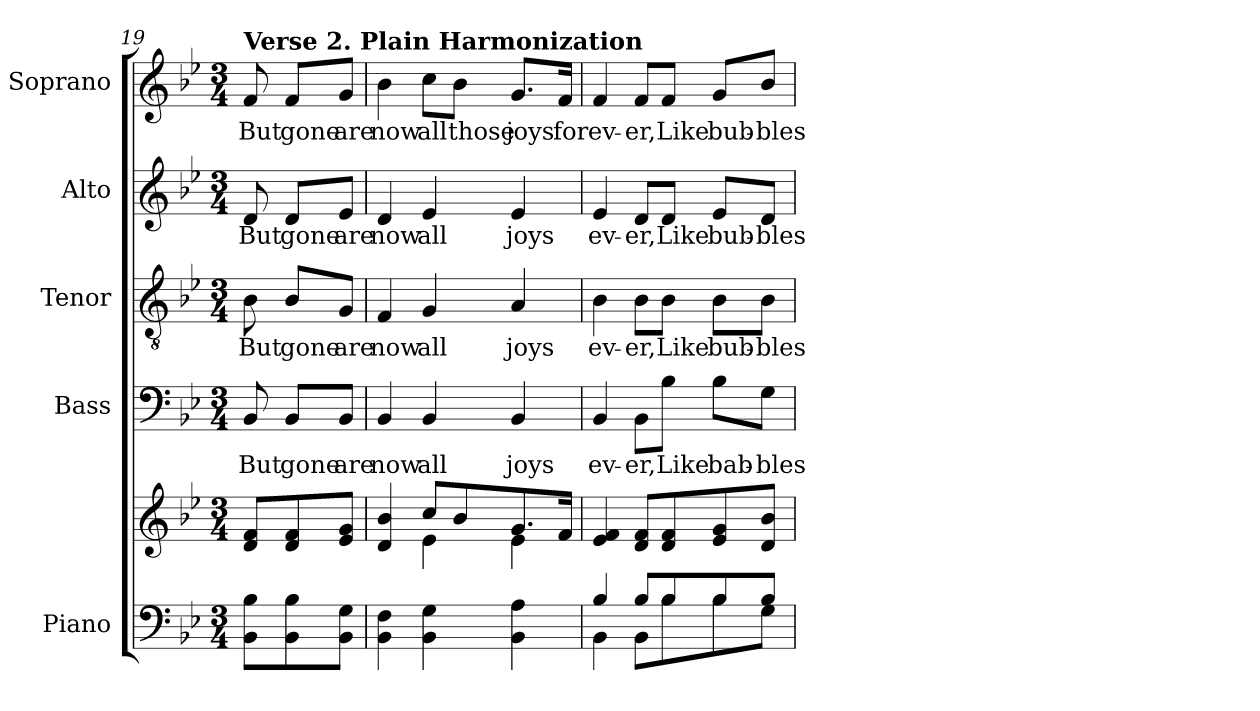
**kern	**kern	**kern	**text	**kern	**text	**kern	**text	**kern	**text
*part5	*part5	*part4	*part4	*part3	*part3	*part2	*part2	*part1	*part1
*staff6	*staff5	*staff4	*staff4	*staff3	*staff3	*staff2	*staff2	*staff1	*staff1
*I"Piano	*	*I"Bass	*	*I"Tenor	*	*I"Alto	*	*I"Soprano	*
*I'Pno.	*	*I'B.	*	*I'T.	*	*I'A.	*	*I'S.	*
!!LO:PB:g=z
*clefF4	*clefG2	*clefF4	*	*clefGv2	*	*clefG2	*	*clefG2	*
*	*	*	*	*ITrd7c12	*	*	*	*	*
*k[b-e-]	*k[b-e-]	*k[b-e-]	*	*k[b-e-]	*	*k[b-e-]	*	*k[b-e-]	*
*B-:	*B-:	*B-:	*	*B-:	*	*B-:	*	*B-:	*
*M3/4	*M3/4	*M3/4	*	*M3/4	*	*M3/4	*	*M3/4	*
=19	=19	=19	=19	=19	=19	=19	=19	=19	=19
!	!	!	!LO:LY:b:color=#000000	!	!	!	!	!	!
!	!	!	!	!	!LO:LY:b:color=#000000	!	!	!	!
!	!	!	!	!	!	!	!LO:LY:b:color=#000000	!	!
!	!	!	!	!	!	!	!	!LO:TX:a:B:t=Verse 2. Plain Harmonization	!
!	!	!	!	!	!	!	!	!	!LO:LY:b:color=#000000
8BB-i\ 8B-iL	8di/ 8fiL	8BB-i/	But	8BB-i\	But	8di/	But	8fi/	But
!	!	!	!LO:LY:b:color=#000000	!	!	!	!	!	!
!	!	!	!	!	!LO:LY:b:color=#000000	!	!	!	!
!	!	!	!	!	!	!	!LO:LY:b:color=#000000	!	!
!	!	!	!	!	!	!	!	!	!LO:LY:b:color=#000000
8BB-i\ 8B-i	8di/ 8fi	8BB-i/L	gone	8BB-i/L	gone	8di/L	gone	8fi/L	gone
!	!	!	!LO:LY:b:color=#000000	!	!	!	!	!	!
!	!	!	!	!	!LO:LY:b:color=#000000	!	!	!	!
!	!	!	!	!	!	!	!LO:LY:b:color=#000000	!	!
!	!	!	!	!	!	!	!	!	!LO:LY:b:color=#000000
8BB-i\ 8GiJ	8e-i/ 8giJ	8BB-i/J	are	8GGi/J	are	8e-i/J	are	8gi/J	are
=20	=20	=20	=20	=20	=20	=20	=20	=20	=20
*	*^	*	*	*	*	*	*	*	*
!	!	!	!	!LO:LY:b:color=#000000	!	!	!	!	!	!
!	!	!	!	!	!	!LO:LY:b:color=#000000	!	!	!	!
!	!	!	!	!	!	!	!	!LO:LY:b:color=#000000	!	!
!	!	!	!	!	!	!	!	!	!	!LO:LY:b:color=#000000
4BB-i\ 4Fi	4di/ 4b-i	4ryy	4BB-i/	now	4FFi/	now	4di/	now	4b-i\	now
!	!	!	!	!LO:LY:b:color=#000000	!	!	!	!	!	!
!	!	!	!	!	!	!LO:LY:b:color=#000000	!	!	!	!
!	!	!	!	!	!	!	!	!LO:LY:b:color=#000000	!	!
!	!	!	!	!	!	!	!	!	!	!LO:LY:b:color=#000000
4BB-i\ 4Gi	8cci/L	4e-i\	4BB-i/	all	4GGi/	all	4e-i/	all	8cci\L	all
!	!	!	!	!	!	!	!	!	!	!LO:LY:b:color=#000000
.	8b-i/	.	.	.	.	.	.	.	8b-i\J	those
!	!	!	!	!LO:LY:b:color=#000000	!	!	!	!	!	!
!	!	!	!	!	!	!LO:LY:b:color=#000000	!	!	!	!
!	!	!	!	!	!	!	!	!LO:LY:b:color=#000000	!	!
!	!	!	!	!	!	!	!	!	!	!LO:LY:b:color=#000000
4BB-i\ 4Ai	8.gi/	4e-i\	4BB-i/	joys	4AAi/	joys	4e-i/	joys	8.gi/L	joys
!	!	!	!	!	!	!	!	!	!	!LO:LY:b:color=#000000
.	16fi/Jk	.	.	.	.	.	.	.	16fi/Jk	for
*	*v	*v	*	*	*	*	*	*	*	*
=21	=21	=21	=21	=21	=21	=21	=21	=21	=21
*^	*	*	*	*	*	*	*	*	*
!	!	!	!	!LO:LY:b:color=#000000	!	!	!	!	!	!
!	!	!	!	!	!	!LO:LY:b:color=#000000	!	!	!	!
!	!	!	!	!	!	!	!	!LO:LY:b:color=#000000	!	!
!	!	!	!	!	!	!	!	!	!	!LO:LY:b:color=#000000
4B-i/	4BB-i\	4e-i/ 4fi	4BB-i/	ev-	4BB-i\	ev-	4e-i/	ev-	4fi/	ev-
!	!	!	!	!LO:LY:b:color=#000000	!	!	!	!	!	!
!	!	!	!	!	!	!LO:LY:b:color=#000000	!	!	!	!
!	!	!	!	!	!	!	!	!LO:LY:b:color=#000000	!	!
!	!	!	!	!	!	!	!	!	!	!LO:LY:b:color=#000000
8B-i/L	8BB-i\L	8di/ 8fiL	8BB-i\L	-er,	8BB-i\L	-er,	8di/L	-er,	8fi/L	-er,
!	!	!	!	!LO:LY:b:color=#000000	!	!	!	!	!	!
!	!	!	!	!	!	!LO:LY:b:color=#000000	!	!	!	!
!	!	!	!	!	!	!	!	!LO:LY:b:color=#000000	!	!
!	!	!	!	!	!	!	!	!	!	!LO:LY:b:color=#000000
8B-i/	8B-i\	8di/ 8fi	8B-i\J	Like	8BB-i\J	Like	8di/J	Like	8fi/J	Like
!	!	!	!	!LO:LY:b:color=#000000	!	!	!	!	!	!
!	!	!	!	!	!	!LO:LY:b:color=#000000	!	!	!	!
!	!	!	!	!	!	!	!	!LO:LY:b:color=#000000	!	!
!	!	!	!	!	!	!	!	!	!	!LO:LY:b:color=#000000
8B-i/	8B-i\	8e-i/ 8gi	8B-i\L	bab-	8BB-i\L	bub-	8e-i/L	bub-	8gi/L	bub-
!	!	!	!	!LO:LY:b:color=#000000	!	!	!	!	!	!
!	!	!	!	!	!	!LO:LY:b:color=#000000	!	!	!	!
!	!	!	!	!	!	!	!	!LO:LY:b:color=#000000	!	!
!	!	!	!	!	!	!	!	!	!	!LO:LY:b:color=#000000
8B-i/J	8Gi\J	8di/ 8b-iJ	8Gi\J	-bles	8BB-i\J	-bles	8di/J	-bles	8b-i/J	-bles
*v	*v	*	*	*	*	*	*	*	*	*
=	=	=	=	=	=	=	=	=	=
*-	*-	*-	*-	*-	*-	*-	*-	*-	*-
